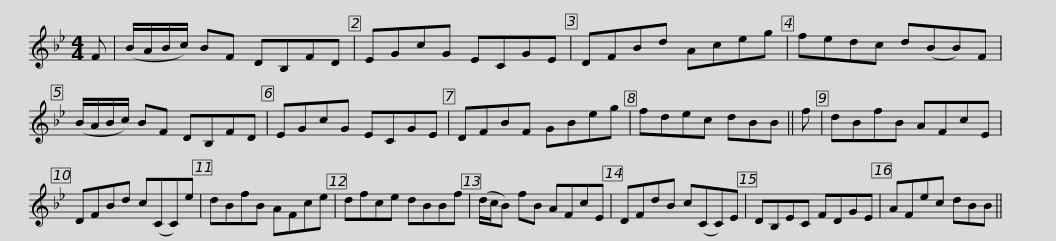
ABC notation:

X:1
L:1/8
M:4/4
I:linebreak $
K:Bb
V:1 treble
V:1
 F | (B/A/B/c/) BF DB,FD | EGcG ECGE | DFBd Aceg | fedc d(BB)F |$ %5
 (B/A/B/c/) BF DB,FD | EGcG ECGE | DFBF GBeg | fdec dBB || f | %10
 dBfB AFcE |$ DFBd c(CC)e | dBfB AFce | dfce dBBf | (d/c/B) fB AFcE | %15
 DFdB c(CC)E |$ DB,EC FDGE | AFec dBB || %18
